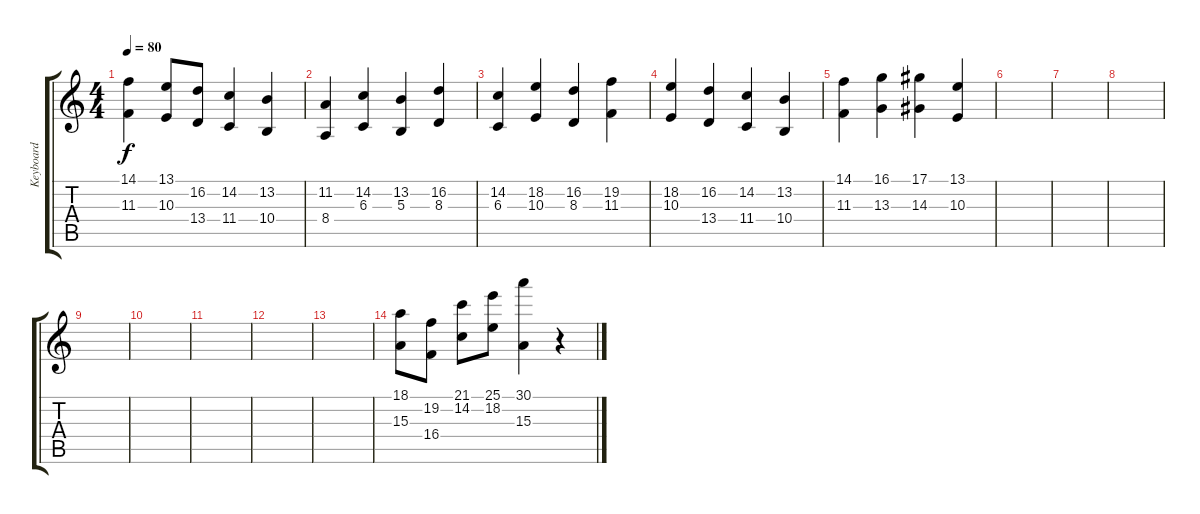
\track ("Keyboard" "Keyboard") {instrument stringensemble1}
\staff {score tabs}
\tuning (Eb4 Bb3 Gb3 Db3 Ab2 Eb2) {hide}
\ts (4 4)
\tempo 80
\clef g2
\ks c
(14.1 11.3).4{dy f} (13.1 10.3).8 (16.2 13.4).8 (14.2 11.4).4 (13.2 10.4).4 |
(11.2 8.4).4 (14.2 6.3).4 (13.2 5.3).4 (16.2 8.3).4 |
(14.2 6.3).4 (18.2 10.3).4 (16.2 8.3).4 (19.2 11.3).4 |
(18.2 10.3).4 (16.2 13.4).4 (14.2 11.4).4 (13.2 10.4).4 |
(14.1 11.3).4 (16.1 13.3).4 (17.1 14.3).4 (13.1 10.3).4 |
|
|
|
|
|
|
|
|
(18.1 15.3).8 (19.2 16.4).8 (21.1 14.2).8 (25.1 18.2).8 (30.1 15.3).4 r.4
